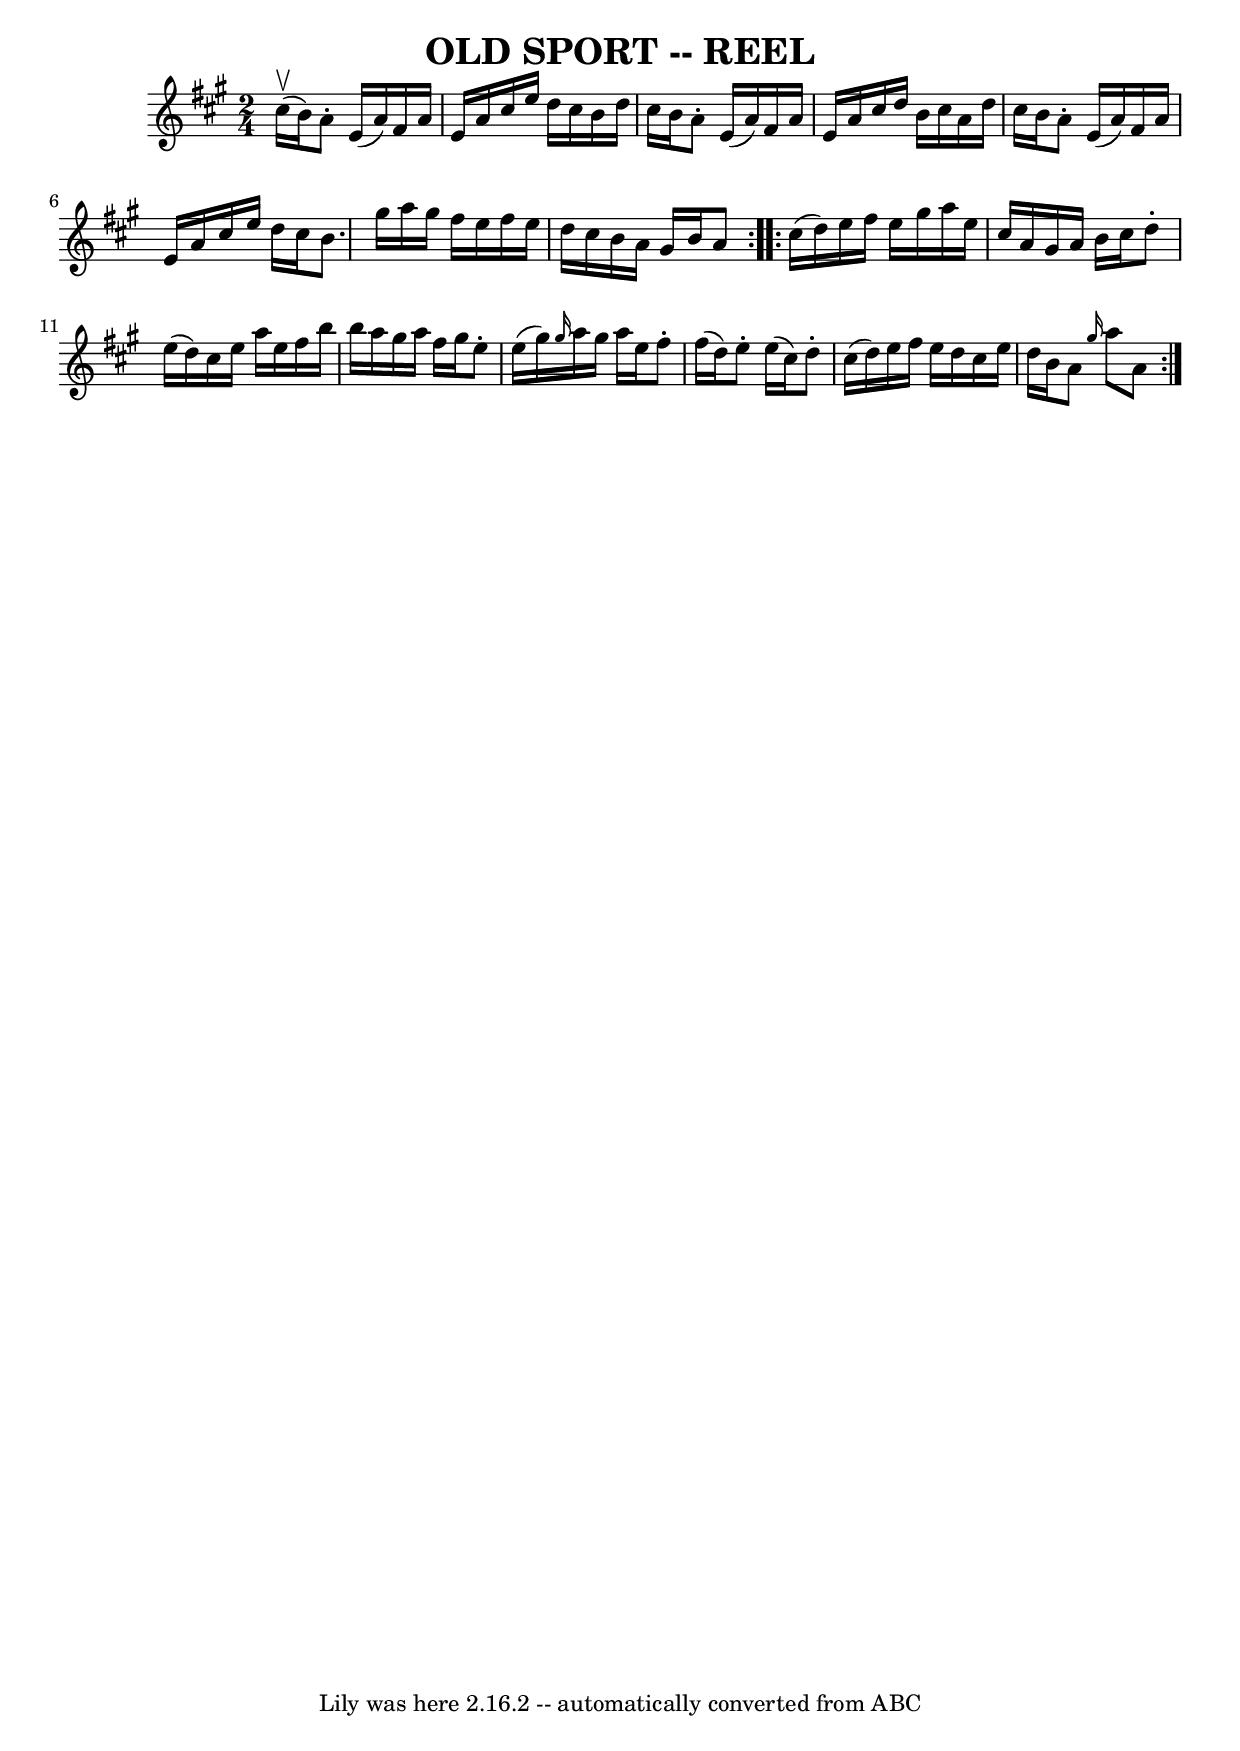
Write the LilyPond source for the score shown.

\version "2.7.40"
\include "Mammoth.ily"
\header {
	%% book = "Ryan's Mammoth Collection of Fiddle Tunes"
	crossRefNumber = "1"
	footnotes = ""
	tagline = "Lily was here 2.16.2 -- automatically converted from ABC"
	title = "OLD SPORT -- REEL"
}
voicedefault =  {


\repeat volta 2 {
\time 2/4 \key a \major cis''16 (^\upbow b'16)       |
 a'8 -. 
 e'16 (a'16) fis'16 a'16 e'16 a'16    |
 cis''16    
e''16 d''16 cis''16 b'16 d''16 cis''16 b'16    |
 a'8 
-. e'16 (a'16) fis'16 a'16 e'16 a'16    |
 cis''16   
 d''16 b'16 cis''16 a'16 d''16 cis''16 b'16    |
     
|
 a'8 -. e'16 (a'16) fis'16 a'16 e'16 a'16    
|
 cis''16 e''16 d''16 cis''16 b'8. gis''16    |
  
 a''16 gis''16 fis''16 e''16 fis''16 e''16 d''16 cis''16   
 |
 b'16 a'16 gis'16 b'16 a'8    }     \repeat volta 2 {   
cis''16 (d''16)       |
 e''16 fis''16 e''16 gis''16    
a''16 e''16 cis''16 a'16    |
 gis'16 a'16 b'16    
cis''16 d''8 -. e''16 (d''16)   |
 cis''16 e''16 a''16 
 e''16 fis''16 b''16 b''16 a''16    |
 gis''16 a''16   
 fis''16 gis''16 e''8 -. e''16 (gis''16)   |
     |
 
\grace { gis''16  } a''16 gis''16 a''16 e''16 fis''8 -.   
fis''16 (d''16)   |
 e''8 -. e''16 (cis''16) d''8 -.   
cis''16 (d''16)   |
 e''16 fis''16 e''16 d''16    
cis''16 e''16 d''16 b'16    |
 a'8  \grace { gis''16  }   
a''8 a'8    }   
}

\score{
    <<

	\context Staff="default"
	{
	    \voicedefault 
	}

    >>
	\layout {
	}
	\midi {}
}
